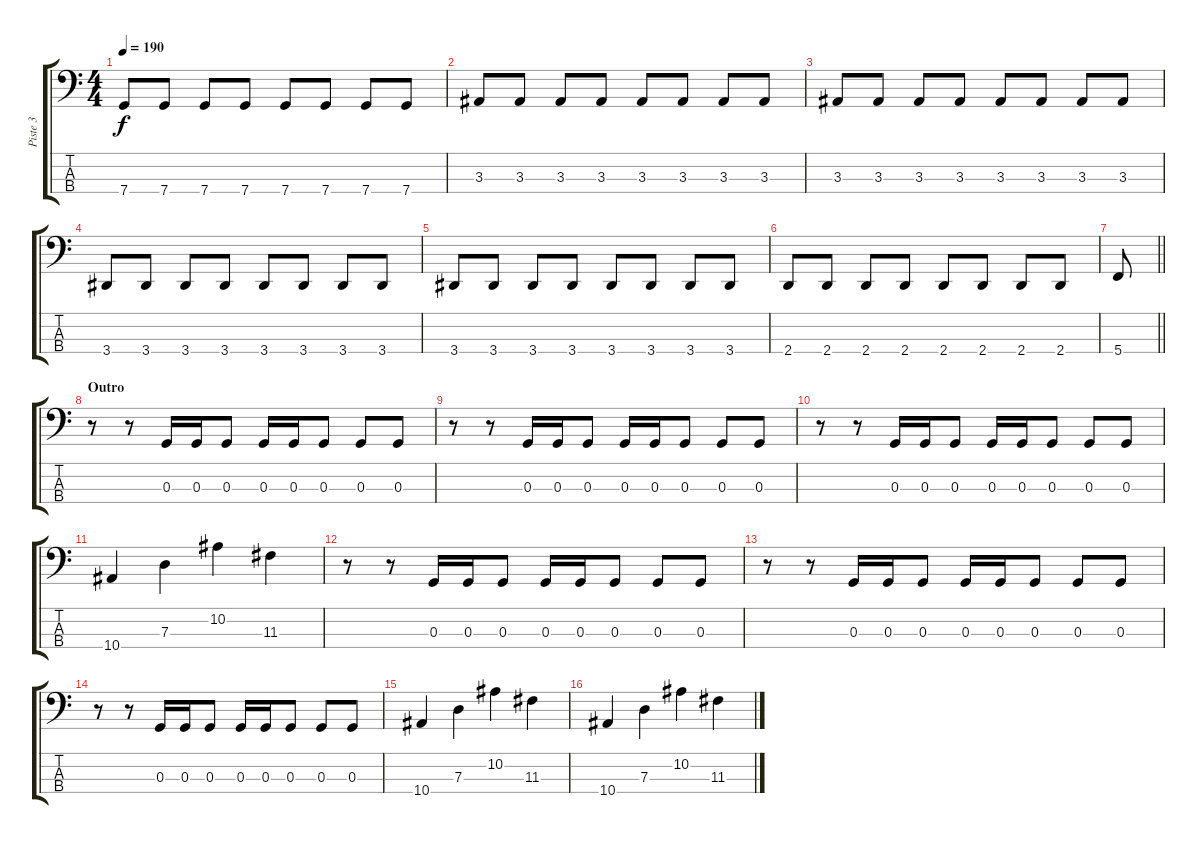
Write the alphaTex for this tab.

\track ("Piste 3" "Piste 3") {instrument electricbassfinger}
\staff {score tabs}
\tuning (F2 C2 G1 C1) {hide}
\ts (4 4)
\tempo 190
\clef f4
\ks c
7.4.8{dy f} 7.4.8 7.4.8 7.4.8 7.4.8 7.4.8 7.4.8 7.4.8 |
3.3.8 3.3.8 3.3.8 3.3.8 3.3.8 3.3.8 3.3.8 3.3.8 |
3.3.8 3.3.8 3.3.8 3.3.8 3.3.8 3.3.8 3.3.8 3.3.8 |
3.4.8 3.4.8 3.4.8 3.4.8 3.4.8 3.4.8 3.4.8 3.4.8 |
3.4.8 3.4.8 3.4.8 3.4.8 3.4.8 3.4.8 3.4.8 3.4.8 |
2.4.8 2.4.8 2.4.8 2.4.8 2.4.8 2.4.8 2.4.8 2.4.8 |
\barLineRight lightlight
5.4.8 |
\section ("" "Outro")
r.8 r.8 0.3.16 0.3.16 0.3.8 0.3.16 0.3.16 0.3.8 0.3.8 0.3.8 |
r.8 r.8 0.3.16 0.3.16 0.3.8 0.3.16 0.3.16 0.3.8 0.3.8 0.3.8 |
r.8 r.8 0.3.16 0.3.16 0.3.8 0.3.16 0.3.16 0.3.8 0.3.8 0.3.8 |
10.4.4 7.3.4 10.2.4 11.3.4 |
r.8 r.8 0.3.16 0.3.16 0.3.8 0.3.16 0.3.16 0.3.8 0.3.8 0.3.8 |
r.8 r.8 0.3.16 0.3.16 0.3.8 0.3.16 0.3.16 0.3.8 0.3.8 0.3.8 |
r.8 r.8 0.3.16 0.3.16 0.3.8 0.3.16 0.3.16 0.3.8 0.3.8 0.3.8 |
10.4.4 7.3.4 10.2.4 11.3.4 |
10.4.4 7.3.4 10.2.4 11.3.4
